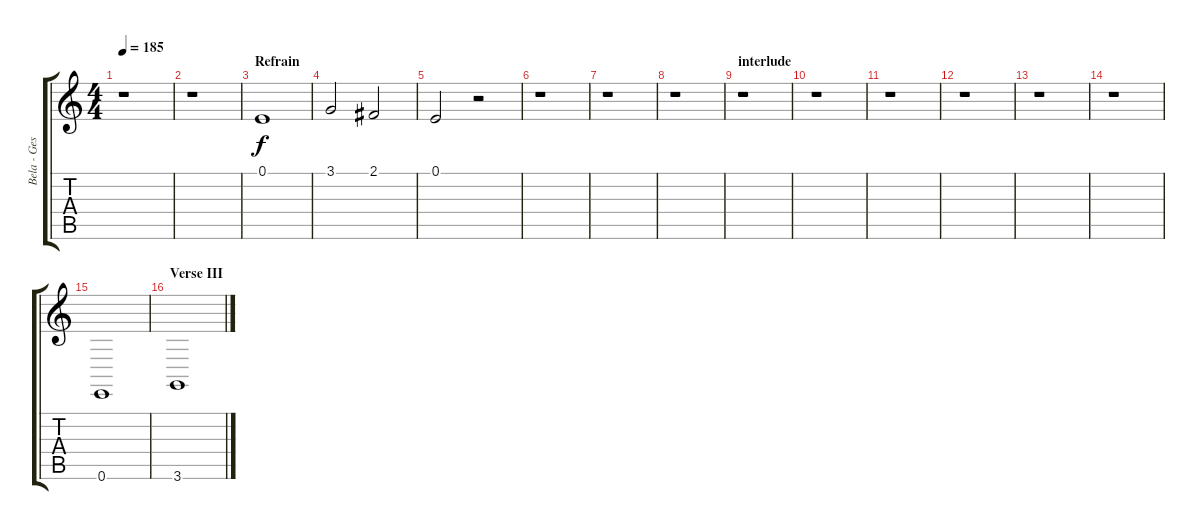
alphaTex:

\track ("Bela - Gesang" "Bela - Ges") {instrument bassoon}
\staff {score tabs}
\tuning (E4 B3 G3 D3 A2 E2) {hide}
\ts (4 4)
\tempo 185
\clef g2
\ks c
r.1{dy f} |
r.1 |
\section ("" "Refrain")
0.1.1 |
3.1.2 2.1.2 |
0.1.2 r.2 |
r.1 |
r.1 |
r.1 |
\section ("" "interlude")
r.1 |
r.1 |
r.1 |
r.1 |
r.1 |
r.1 |
0.6.1 |
\section ("" "Verse III")
3.6.1
